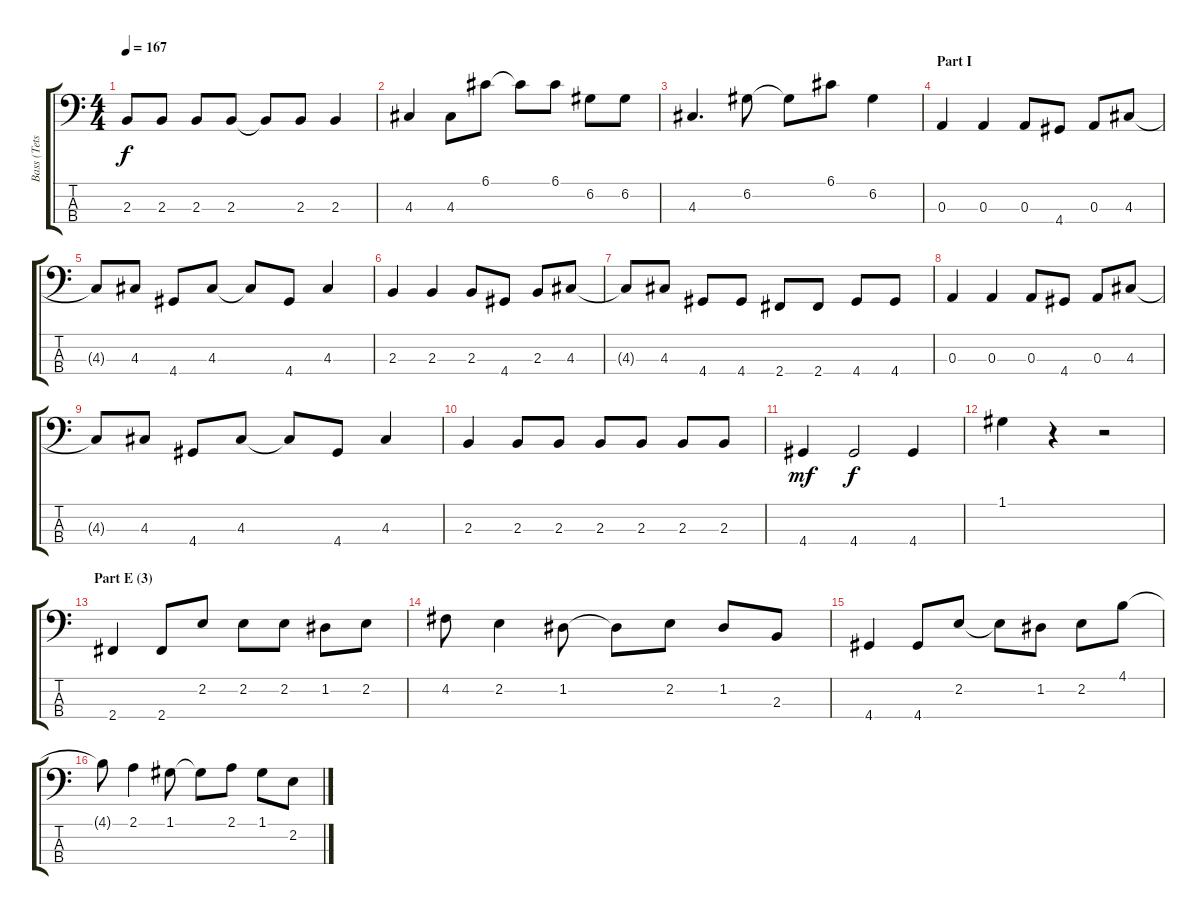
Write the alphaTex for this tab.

\track ("Bass (Tetsu)" "Bass (Tets") {mute instrument electricbasspick}
\staff {score tabs}
\tuning (G2 D2 A1 E1) {hide}
\ts (4 4)
\tempo 167
\clef f4
\ks c
2.3.8{dy f} 2.3.8 2.3.8 2.3.8 2.3{t}.8 2.3.8 2.3.4 |
4.3.4 4.3.8 6.1.8 6.1{t}.8 6.1.8 6.2.8 6.2.8 |
4.3.4{d} 6.2.8 6.2{t}.8 6.1.8 6.2.4 |
\section ("" "Part I")
0.3.4 0.3.4 0.3.8 4.4.8 0.3.8 4.3.8 |
4.3{t}.8 4.3.8 4.4.8 4.3.8 4.3{t}.8 4.4.8 4.3.4 |
2.3.4 2.3.4 2.3.8 4.4.8 2.3.8 4.3.8 |
4.3{t}.8 4.3.8 4.4.8 4.4.8 2.4.8 2.4.8 4.4.8 4.4.8 |
0.3.4 0.3.4 0.3.8 4.4.8 0.3.8 4.3.8 |
4.3{t}.8 4.3.8 4.4.8 4.3.8 4.3{t}.8 4.4.8 4.3.4 |
2.3.4 2.3.8 2.3.8 2.3.8 2.3.8 2.3.8 2.3.8 |
4.4.4{dy mf} 4.4.2{dy f} 4.4.4 |
1.1.4 r.4 r.2 |
\section ("" "Part E (3)")
2.4.4 2.4.8 2.2.8 2.2.8 2.2.8 1.2.8 2.2.8 |
4.2.8 2.2.4 1.2.8 1.2{t}.8 2.2.8 1.2.8 2.3.8 |
4.4.4 4.4.8 2.2.8 2.2{t}.8 1.2.8 2.2.8 4.1.8 |
4.1{t}.8 2.1.4 1.1.8 1.1{t}.8 2.1.8 1.1.8 2.2.8
